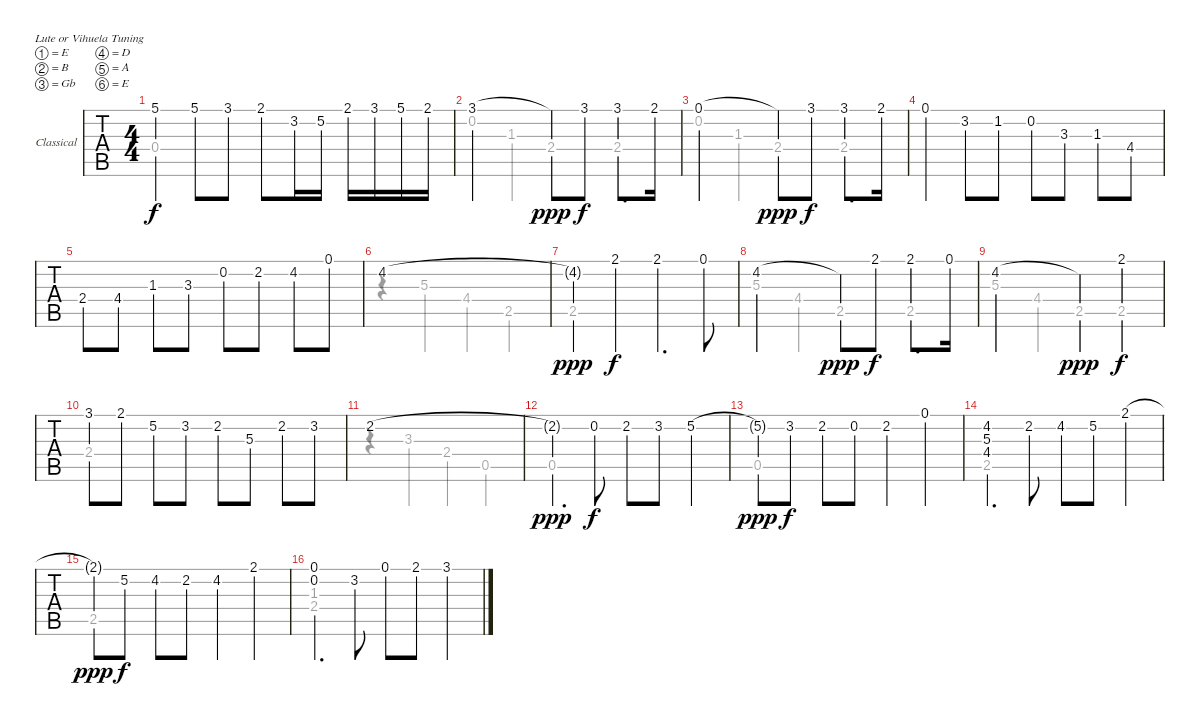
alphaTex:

\bracketExtendMode groupsimilarinstruments
\firstSystemTrackNameOrientation horizontal
\otherSystemsTrackNameOrientation horizontal
\track ("Classical Guitar" "Classical ") {instrument acousticguitarnylon}
\staff {tabs}
\tuning (E4 B3 Gb3 D3 A2 E2)
\voice
\ts (4 4)
\tempo (130 hide)
\clef g2
\ks g
5.1.4{dy f} 5.1.8 3.1.8 2.1.8 3.2.16 5.2.16 2.1.16 3.1.16 5.1.16 2.1.16 |
3.1.2 3.1{t}.8{dy ppp} 3.1.8{dy f} 3.1.8{d} 2.1.16 |
0.1.2 0.1{t}.8{dy ppp} 3.1.8{dy f} 3.1.8{d} 2.1.16 |
0.1.4 3.2.8 1.2.8 0.2.8 3.3.8 1.3.8 4.4.8 |
2.4.8 4.4.8 1.3.8 3.3.8 0.2.8 2.2.8 4.2.8 0.1.8 |
4.2.1 |
4.2{t}.4{dy ppp} 2.1.4{dy f} 2.1.4{d} 0.1.8 |
4.2.2 4.2{t}.8{dy ppp} 2.1.8{dy f} 2.1.8{d} 0.1.16 |
4.2.2 4.2{t}.4{dy ppp} 2.1.4{dy f} |
3.1.8 2.1.8 5.2.8 3.2.8 2.2.8 5.3.8 2.2.8 3.2.8 |
2.2.1 |
2.2{t}.4{d dy ppp} 0.2.8{dy f} 2.2.8 3.2.8 5.2.4 |
5.2{t}.8{dy ppp} 3.2.8{dy f} 2.2.8 0.2.8 2.2.4 0.1.4 |
(4.2 5.3 4.4).4{d} 2.2.8 4.2.8 5.2.8 2.1.4 |
2.1{t}.8{dy ppp} 5.2.8{dy f} 4.2.8 2.2.8 4.2.4 2.1.4 |
(0.1 0.2).4{d} 3.2.8 0.1.8 2.1.8 3.1.4
\voice
\clef g2
\ottava regular
\simile none
\ks g
0.4.1{dy f} |
0.2.4 1.3.4 2.4.4 2.4.4 |
0.2.4 1.3.4 2.4.4 2.4.4 |
|
|
r.4 5.3.4 4.4.4 2.5.4 |
2.5.1 |
5.3.4 4.4.4 2.5.4 2.5.4 |
5.3.4 4.4.4 2.5.4 2.5.4 |
2.4.1 |
r.4 3.3.4 2.4.4 0.5.4 |
0.5.1 |
0.5.1 |
2.5.1 |
2.5.1 |
(1.3 2.4).1
